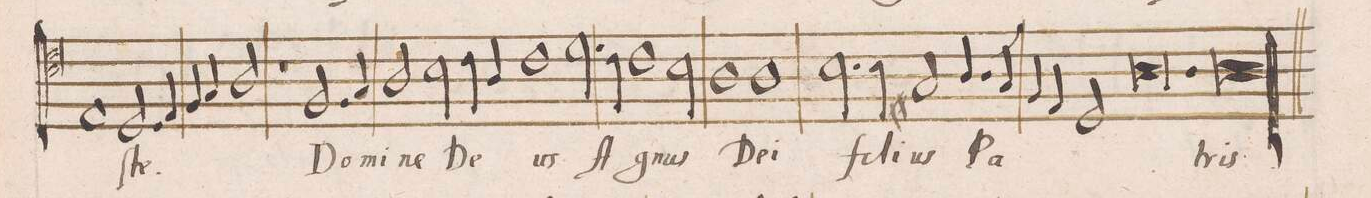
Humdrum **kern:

**kern	**text
*I"TENOR	*
*clefC4	*
*k[]	*
*met(C|)	*
*M2/1	*
1E	.
2.D/	-ſte.
4E/	.
=49-	=49-
4F/	.
4G/	.
2A/	.
1r	.
=50-	=50-
2.F/	Do-
4G/	-mi-
2A/	-ne
2B\	De-
=51-	=51-
4c\	.
4A/	.
1c	-us
2.d\	A-
=52-	=52-
4c\	.
1c	-gnus
2B\	.
=53-	=53-
1A	De-
1A	-i
=54-	=54-
2.B\	fi-
4B\	-li-
2G#X/	-us
4.A/	Pa-
8Gny/	.
=55-	=55-
4F/	.
4E/	.
2D/	.
0.A	.
=56-	=56-
=57-	=57-
0Al	-tris
*-	*-
